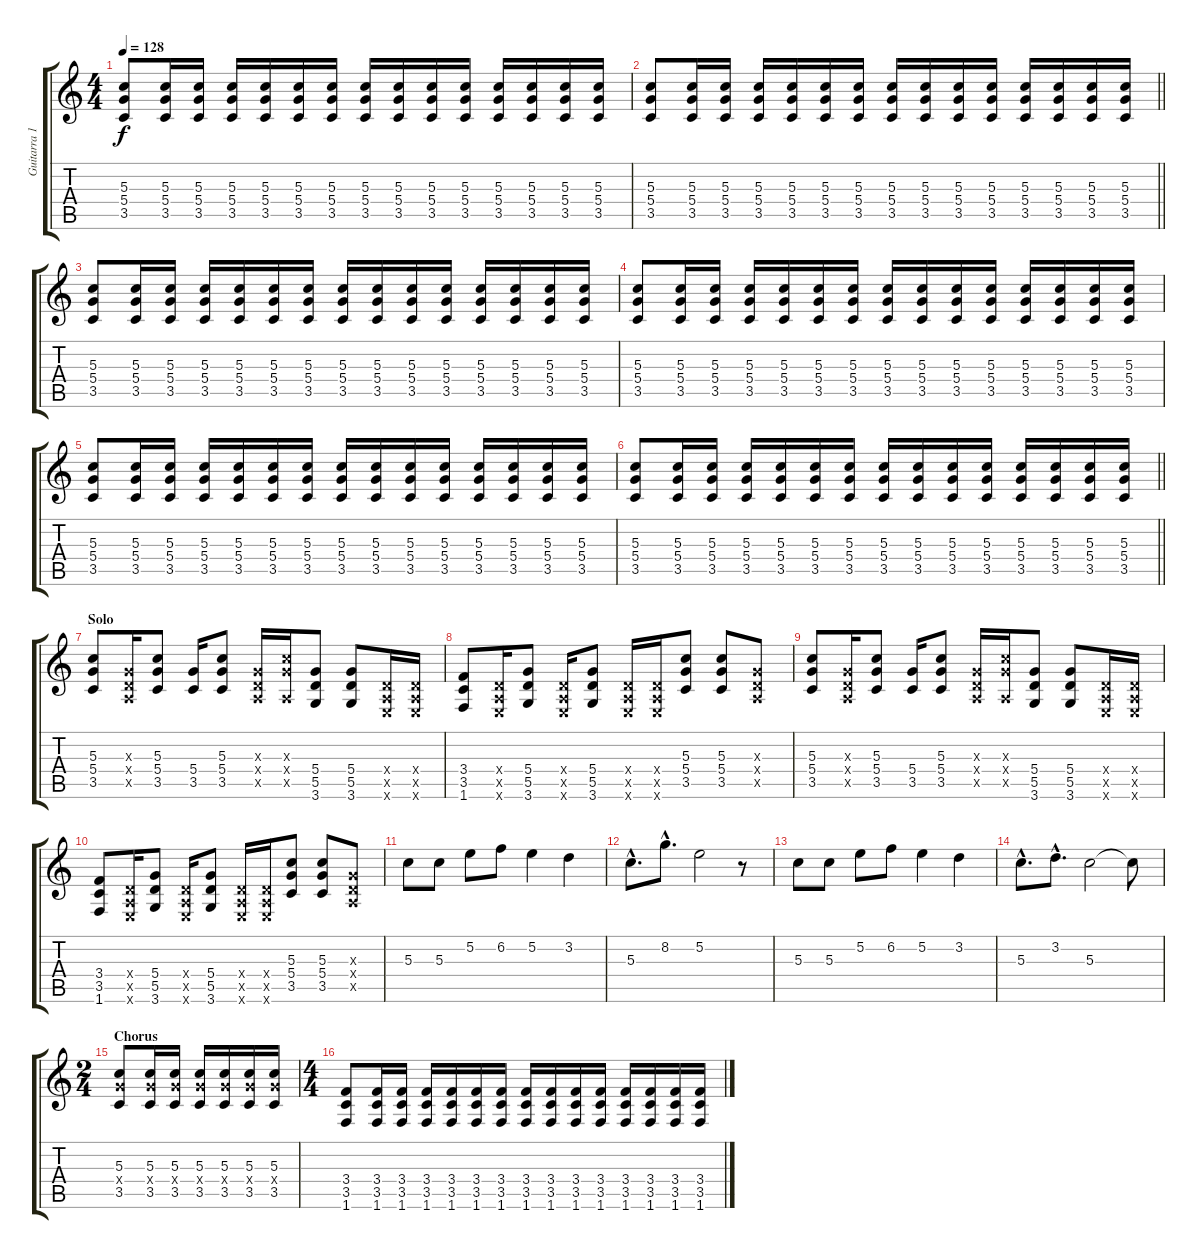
\track ("Guitarra 1 - Mathias" "Guitarra 1") {instrument distortionguitar}
\staff {score tabs}
\tuning (E4 B3 G3 D3 A2 E2) {hide}
\ts (4 4)
\tempo 128
\clef g2
\ks c
(5.3 5.4 3.5).8{dy f} (5.3 5.4 3.5).16 (5.3 5.4 3.5).16 (5.3 5.4 3.5).16 (5.3 5.4 3.5).16 (5.3 5.4 3.5).16 (5.3 5.4 3.5).16 (5.3 5.4 3.5).16 (5.3 5.4 3.5).16 (5.3 5.4 3.5).16 (5.3 5.4 3.5).16 (5.3 5.4 3.5).16 (5.3 5.4 3.5).16 (5.3 5.4 3.5).16 (5.3 5.4 3.5).16 |
\barLineRight lightlight
(5.3 5.4 3.5).8 (5.3 5.4 3.5).16 (5.3 5.4 3.5).16 (5.3 5.4 3.5).16 (5.3 5.4 3.5).16 (5.3 5.4 3.5).16 (5.3 5.4 3.5).16 (5.3 5.4 3.5).16 (5.3 5.4 3.5).16 (5.3 5.4 3.5).16 (5.3 5.4 3.5).16 (5.3 5.4 3.5).16 (5.3 5.4 3.5).16 (5.3 5.4 3.5).16 (5.3 5.4 3.5).16 |
(5.3 5.4 3.5).8 (5.3 5.4 3.5).16 (5.3 5.4 3.5).16 (5.3 5.4 3.5).16 (5.3 5.4 3.5).16 (5.3 5.4 3.5).16 (5.3 5.4 3.5).16 (5.3 5.4 3.5).16 (5.3 5.4 3.5).16 (5.3 5.4 3.5).16 (5.3 5.4 3.5).16 (5.3 5.4 3.5).16 (5.3 5.4 3.5).16 (5.3 5.4 3.5).16 (5.3 5.4 3.5).16 |
(5.3 5.4 3.5).8 (5.3 5.4 3.5).16 (5.3 5.4 3.5).16 (5.3 5.4 3.5).16 (5.3 5.4 3.5).16 (5.3 5.4 3.5).16 (5.3 5.4 3.5).16 (5.3 5.4 3.5).16 (5.3 5.4 3.5).16 (5.3 5.4 3.5).16 (5.3 5.4 3.5).16 (5.3 5.4 3.5).16 (5.3 5.4 3.5).16 (5.3 5.4 3.5).16 (5.3 5.4 3.5).16 |
(5.3 5.4 3.5).8 (5.3 5.4 3.5).16 (5.3 5.4 3.5).16 (5.3 5.4 3.5).16 (5.3 5.4 3.5).16 (5.3 5.4 3.5).16 (5.3 5.4 3.5).16 (5.3 5.4 3.5).16 (5.3 5.4 3.5).16 (5.3 5.4 3.5).16 (5.3 5.4 3.5).16 (5.3 5.4 3.5).16 (5.3 5.4 3.5).16 (5.3 5.4 3.5).16 (5.3 5.4 3.5).16 |
\barLineRight lightlight
(5.3 5.4 3.5).8 (5.3 5.4 3.5).16 (5.3 5.4 3.5).16 (5.3 5.4 3.5).16 (5.3 5.4 3.5).16 (5.3 5.4 3.5).16 (5.3 5.4 3.5).16 (5.3 5.4 3.5).16 (5.3 5.4 3.5).16 (5.3 5.4 3.5).16 (5.3 5.4 3.5).16 (5.3 5.4 3.5).16 (5.3 5.4 3.5).16 (5.3 5.4 3.5).16 (5.3 5.4 3.5).16 |
\section ("" "Solo")
(5.3 5.4 3.5).8{volume 9} (0.3{x} 0.4{x} 0.5{x}).16 (5.3 5.4 3.5).8 (5.4 3.5).16 (5.3 5.4 3.5).8 (0.3{x} 0.4{x} 0.5{x}).16 (5.3{x} 5.4{x} 0.5{x}).16 (5.4 5.5 3.6).8 (5.4 5.5 3.6).8 (0.4{x} 0.5{x} 0.6{x}).16 (0.4{x} 0.5{x} 0.6{x}).16 |
(3.4 3.5 1.6).8 (0.4{x} 0.5{x} 0.6{x}).16 (5.4 5.5 3.6).8 (0.4{x} 0.5{x} 0.6{x}).16 (5.4 5.5 3.6).8 (0.4{x} 0.5{x} 0.6{x}).16 (0.4{x} 0.5{x} 0.6{x}).16 (5.3 5.4 3.5).8 (5.3 5.4 3.5).8 (0.3{x} 0.4{x} 0.5{x}).8 |
(5.3 5.4 3.5).8 (0.3{x} 0.4{x} 0.5{x}).16 (5.3 5.4 3.5).8 (5.4 3.5).16 (5.3 5.4 3.5).8 (0.3{x} 0.4{x} 0.5{x}).16 (5.3{x} 5.4{x} 0.5{x}).16 (5.4 5.5 3.6).8 (5.4 5.5 3.6).8 (0.4{x} 0.5{x} 0.6{x}).16 (0.4{x} 0.5{x} 0.6{x}).16 |
(3.4 3.5 1.6).8 (0.4{x} 0.5{x} 0.6{x}).16 (5.4 5.5 3.6).8 (0.4{x} 0.5{x} 0.6{x}).16 (5.4 5.5 3.6).8 (0.4{x} 0.5{x} 0.6{x}).16 (0.4{x} 0.5{x} 0.6{x}).16 (5.3 5.4 3.5).8 (5.3 5.4 3.5).8 (0.3{x} 0.4{x} 0.5{x}).8 |
5.3.8{balance 8} 5.3.8 5.2.8 6.2.8 5.2.4 3.2.4 |
5.3{hac}.8{d} 8.2{hac}.8{d} 5.2.2 r.8 |
5.3.8 5.3.8 5.2.8 6.2.8 5.2.4 3.2.4 |
5.3{hac}.8{d} 3.2{hac}.8{d} 5.3.2 5.3{t}.8 |
\ts (2 4)
\section ("" "Chorus")
(5.3 5.4{x} 3.5).8{volume 14 balance 16} (5.3 5.4{x} 3.5).16 (5.3 5.4{x} 3.5).16 (5.3 5.4{x} 3.5).16 (5.3 5.4{x} 3.5).16 (5.3 5.4{x} 3.5).16 (5.3 5.4{x} 3.5).16 |
\ts (4 4)
(3.4 3.5 1.6).8 (3.4 3.5 1.6).16 (3.4 3.5 1.6).16 (3.4 3.5 1.6).16 (3.4 3.5 1.6).16 (3.4 3.5 1.6).16 (3.4 3.5 1.6).16 (3.4 3.5 1.6).16 (3.4 3.5 1.6).16 (3.4 3.5 1.6).16 (3.4 3.5 1.6).16 (3.4 3.5 1.6).16 (3.4 3.5 1.6).16 (3.4 3.5 1.6).16 (3.4 3.5 1.6).16
